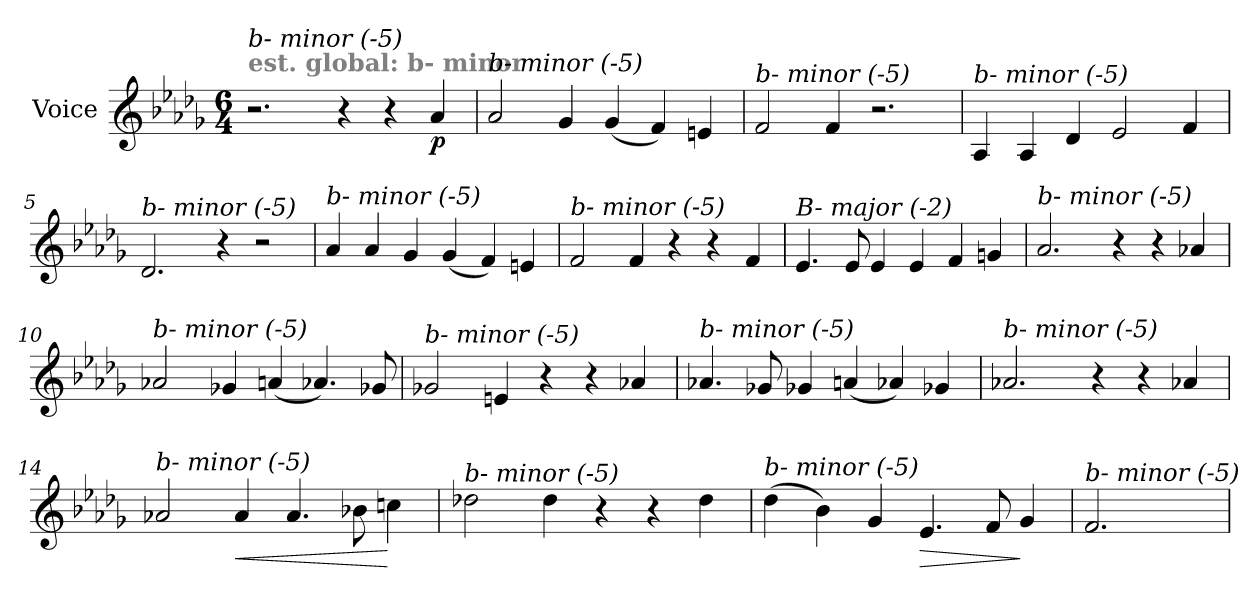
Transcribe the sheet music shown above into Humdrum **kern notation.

**kern	**dynam
*part1	*part1
*staff1	*staff1
*I"Voice	*
*I'V	*
*clefG2	*
*k[b-e-a-d-g-]	*
*M6/4	*
=1	=1
!LO:TX:a:B:color=#808080:t=est. global&colon; b- minor	!
!LO:TX:i:t=b- minor (-5)	!
2.r	.
4r	.
4r	.
!	!LO:DY:b
4a-/	p
=2	=2
!LO:TX:i:t=b- minor (-5)	!
2a-/	.
4g-/	.
(<4g-/	.
4f/)	.
4en/	.
=3	=3
!LO:TX:i:t=b- minor (-5)	!
2f/	.
4f/	.
2.r	.
=4	=4
!LO:TX:i:t=b- minor (-5)	!
4A-/	.
4A-/	.
4d-/	.
2e-/	.
4f/	.
=5	=5
!LO:TX:i:t=b- minor (-5)	!
2.d-/	.
4r	.
2r	.
=6	=6
!LO:TX:i:t=b- minor (-5)	!
4a-/	.
4a-/	.
4g-/	.
(<4g-/	.
4f/)	.
4en/	.
!!LO:LB:g=z
=7	=7
!LO:TX:i:t=b- minor (-5)	!
2f/	.
4f/	.
4r	.
4r	.
4f/	.
=8	=8
!LO:TX:i:t=B- major (-2)	!
4.e-/	.
8e-/	.
4e-/	.
4e-/	.
4f/	.
4gn/	.
=9	=9
!LO:TX:i:t=b- minor (-5)	!
2.a-/	.
4r	.
4r	.
4a-Xi/	.
=10	=10
!LO:TX:i:t=b- minor (-5)	!
2a-Xi/	.
4g-Xi/	.
(<4an/	.
4.a-Xi/)	.
8g-Xi/	.
=11	=11
!LO:TX:i:t=b- minor (-5)	!
2g-Xi/	.
4en/	.
4r	.
4r	.
4a-Xi/	.
!!LO:LB:g=z
=12	=12
!LO:TX:i:t=b- minor (-5)	!
4.a-Xi/	.
8g-Xi/	.
4g-Xi/	.
(<4an/	.
4a-Xi/)	.
4g-Xi/	.
=13	=13
!LO:TX:i:t=b- minor (-5)	!
2.a-Xi/	.
4r	.
4r	.
4a-X/	.
=14	=14
!LO:TX:i:t=b- minor (-5)	!
2a-X/	.
!	!LO:HP:b
4a-/	<
4.a-/	.
8b-X\	.
4ccn\	[
=15	=15
!LO:TX:i:t=b- minor (-5)	!
2dd-X\	.
4dd-\	.
4r	.
4r	.
4dd-\	.
=16	=16
!LO:TX:i:t=b- minor (-5)	!
(>4dd-\	.
4b-\)	.
4g-/	.
!	!LO:HP:b
4.e-/	>
8f/	.
4g-/	]
!!LO:LB:g=z
=17	=17
!LO:TX:i:t=b- minor (-5)	!
2.f/	.
=	=
*-	*-
